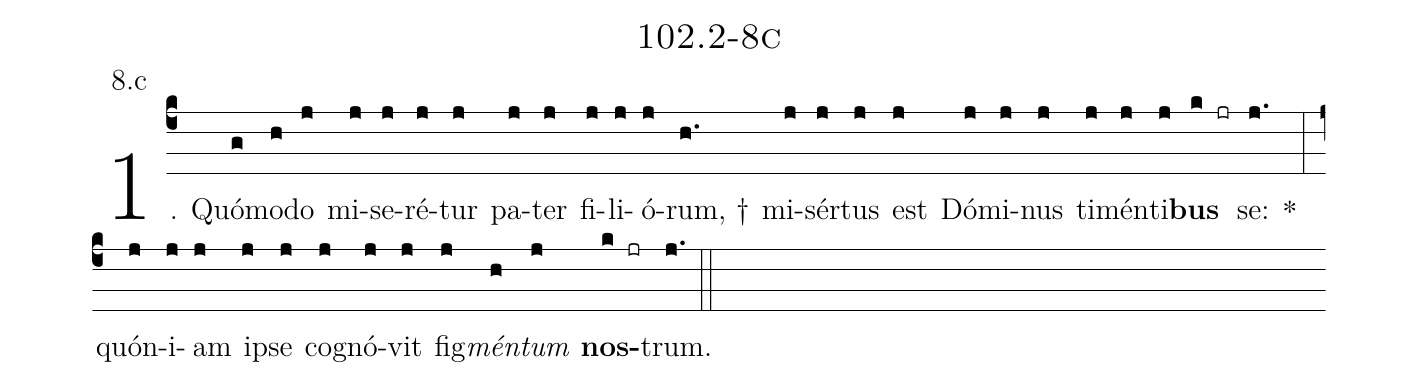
name: 102.2-8c;
annotation: 8.c;
%%
(c4)1. Quó(g)mo(h)do(j) mi(j)se(j)ré(j)tur(j) pa(j)ter(j) fi(j)li(j)ó(j)rum, †(h.) mi(j)sér(j)tus(j) est(j) Dó(j)mi(j)nus(j) ti(j)mén(j)ti(j)<b>bus</b>(k jr) se:(j.) *(:) quón(j)i(j)am(j) ip(j)se(j) co(j)gnó(j)vit(j) fig(j)<i>mén</i>(h)<i>tum</i>(j) <b>nos</b>(k jr)trum.(j.) (::)
